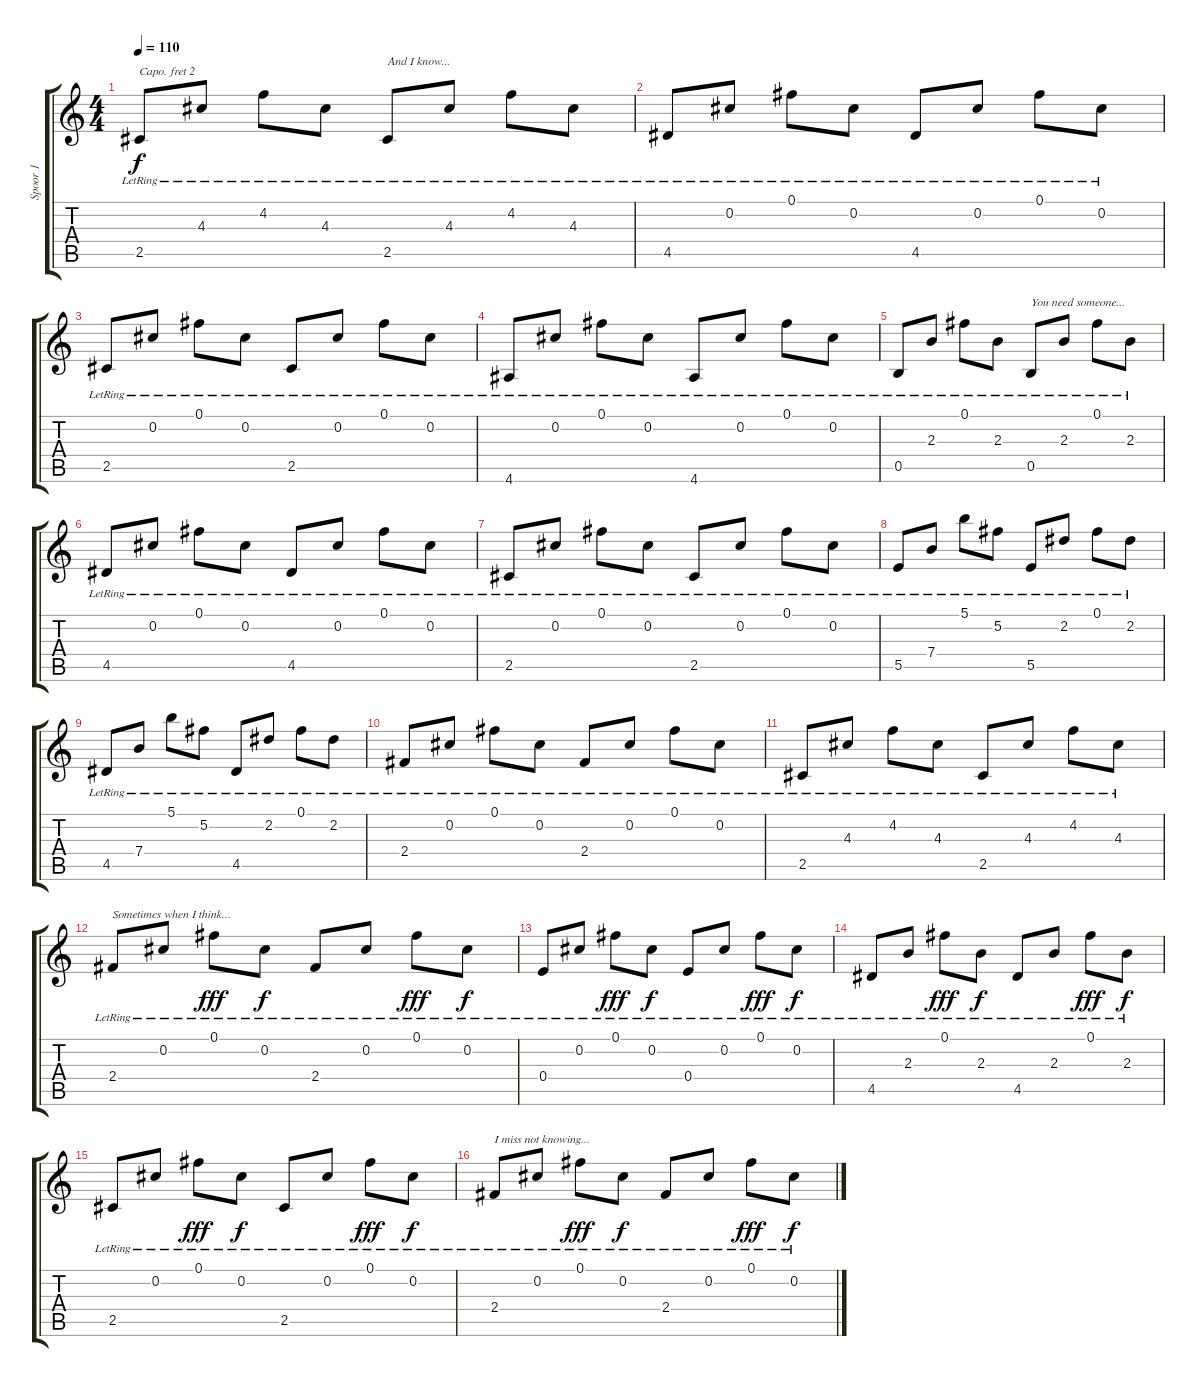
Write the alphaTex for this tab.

\track ("Spoor 1" "Spoor 1") {instrument acousticguitarnylon}
\staff {score tabs}
\capo 2
\tuning (E4 B3 G3 D3 A2 E2) {hide}
\ts (4 4)
\tempo 110
\clef g2
\ks c
2.5{lr}.8{dy f} 4.3{lr}.8 4.2{lr}.8 4.3{lr}.8 2.5{lr}.8{txt "And I know..."} 4.3{lr}.8 4.2{lr}.8 4.3{lr}.8 |
4.5{lr}.8 0.2{lr}.8 0.1{lr}.8 0.2{lr}.8 4.5{lr}.8 0.2{lr}.8 0.1{lr}.8 0.2{lr}.8 |
2.5{lr}.8 0.2{lr}.8 0.1{lr}.8 0.2{lr}.8 2.5{lr}.8 0.2{lr}.8 0.1{lr}.8 0.2{lr}.8 |
4.6{lr}.8 0.2{lr}.8 0.1{lr}.8 0.2{lr}.8 4.6{lr}.8 0.2{lr}.8 0.1{lr}.8 0.2{lr}.8 |
0.5{lr}.8 2.3{lr}.8 0.1{lr}.8 2.3{lr}.8 0.5{lr}.8{txt "You need someone..."} 2.3{lr}.8 0.1{lr}.8 2.3{lr}.8 |
4.5{lr}.8 0.2{lr}.8 0.1{lr}.8 0.2{lr}.8 4.5{lr}.8 0.2{lr}.8 0.1{lr}.8 0.2{lr}.8 |
2.5{lr}.8 0.2{lr}.8 0.1{lr}.8 0.2{lr}.8 2.5{lr}.8 0.2{lr}.8 0.1{lr}.8 0.2{lr}.8 |
5.5{lr}.8 7.4{lr}.8 5.1{lr}.8 5.2{lr}.8 5.5{lr}.8 2.2{lr}.8 0.1{lr}.8 2.2{lr}.8 |
4.5{lr}.8 7.4{lr}.8 5.1{lr}.8 5.2{lr}.8 4.5{lr}.8 2.2{lr}.8 0.1{lr}.8 2.2{lr}.8 |
2.4{lr}.8 0.2{lr}.8 0.1{lr}.8 0.2{lr}.8 2.4{lr}.8 0.2{lr}.8 0.1{lr}.8 0.2{lr}.8 |
2.5{lr}.8 4.3{lr}.8 4.2{lr}.8 4.3{lr}.8 2.5{lr}.8 4.3{lr}.8 4.2{lr}.8 4.3{lr}.8 |
2.4{lr}.8{txt "Sometimes when I think..."} 0.2{lr}.8 0.1{lr}.8{dy fff} 0.2{lr}.8{dy f} 2.4{lr}.8 0.2{lr}.8 0.1{lr}.8{dy fff} 0.2{lr}.8{dy f} |
0.4{lr}.8 0.2{lr}.8 0.1{lr}.8{dy fff} 0.2{lr}.8{dy f} 0.4{lr}.8 0.2{lr}.8 0.1{lr}.8{dy fff} 0.2{lr}.8{dy f} |
4.5{lr}.8 2.3{lr}.8 0.1{lr}.8{dy fff} 2.3{lr}.8{dy f} 4.5{lr}.8 2.3{lr}.8 0.1{lr}.8{dy fff} 2.3{lr}.8{dy f} |
2.5{lr}.8 0.2{lr}.8 0.1{lr}.8{dy fff} 0.2{lr}.8{dy f} 2.5{lr}.8 0.2{lr}.8 0.1{lr}.8{dy fff} 0.2{lr}.8{dy f} |
2.4{lr}.8{txt "I miss not knowing..."} 0.2{lr}.8 0.1{lr}.8{dy fff} 0.2{lr}.8{dy f} 2.4{lr}.8 0.2{lr}.8 0.1{lr}.8{dy fff} 0.2{lr}.8{dy f}
